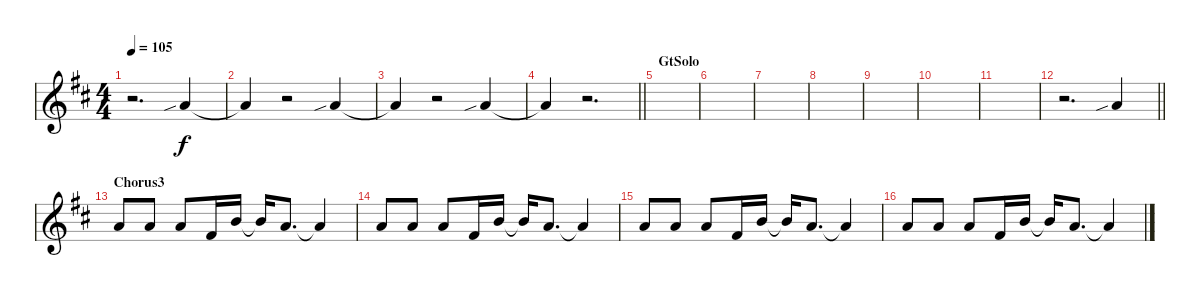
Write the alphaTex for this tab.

\track "" {instrument synthvoice}
\staff {score}
\tuning (E4 B3 G3 D3 A2 E2) {hide}
\ts (4 4)
\tempo 105
\clef g2
\ks d
r.2{d dy f} 5.1{sib}.4 |
5.1{t}.4 r.2 5.1{sib}.4 |
5.1{t}.4 r.2 5.1{sib}.4 |
\barLineRight lightlight
5.1{t}.4 r.2{d} |
\section ("" "GtSolo")
|
|
|
|
|
|
|
\barLineRight lightlight
r.2{d} 5.1{sib}.4 |
\section ("" "Chorus3")
5.1.8 5.1.8 5.1.8 2.1.16 7.1.16 7.1{t}.16 5.1.8{d} 5.1{t}.4 |
5.1.8 5.1.8 5.1.8 2.1.16 7.1.16 7.1{t}.16 5.1.8{d} 5.1{t}.4 |
5.1.8 5.1.8 5.1.8 2.1.16 7.1.16 7.1{t}.16 5.1.8{d} 5.1{t}.4 |
5.1.8 5.1.8 5.1.8 2.1.16 7.1.16 7.1{t}.16 5.1.8{d} 5.1{t}.4
